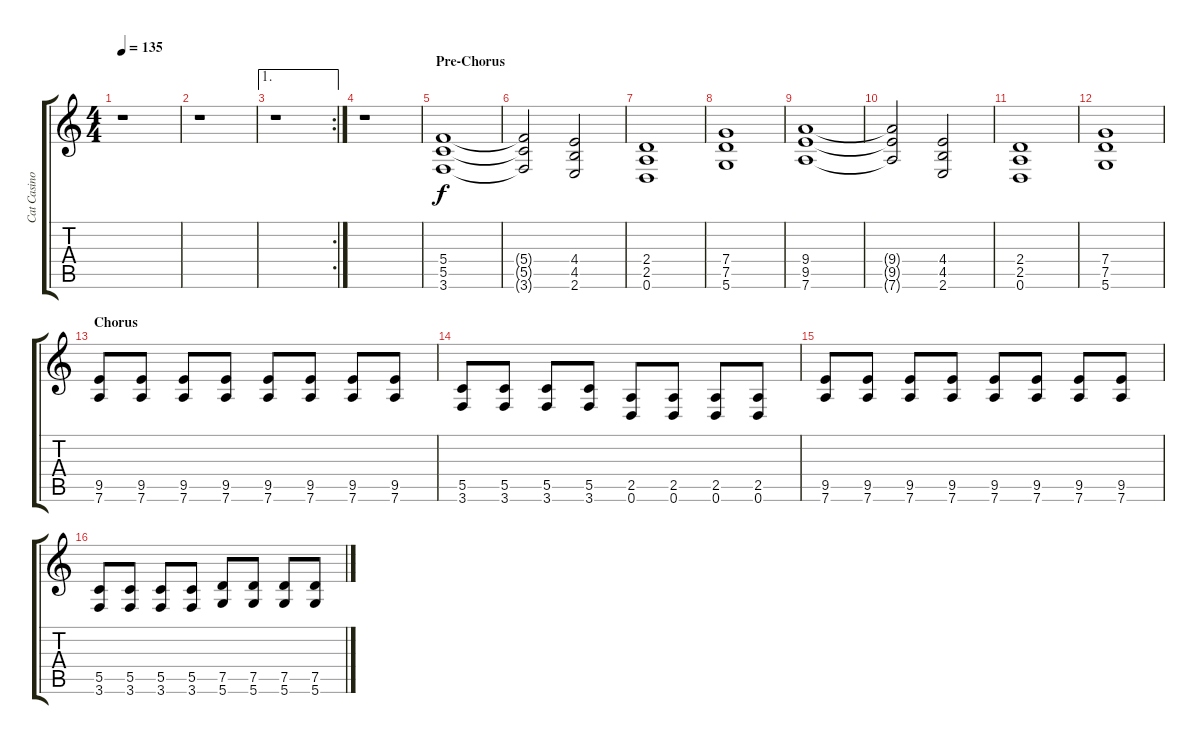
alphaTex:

\track ("Cat Casino" "Cat Casino") {instrument distortionguitar}
\staff {score tabs}
\tuning (D4 A3 F3 C3 G2 D2) {hide}
\ts (4 4)
\tempo 135
\clef g2
\ks c
r.1{dy f} |
r.1 |
\ae 1
\rc 2
r.1 |
r.1 |
\section ("" "Pre-Chorus")
(5.4 5.5 3.6).1 |
(5.4{t} 5.5{t} 3.6{t}).2 (4.4 4.5 2.6).2 |
(2.4 2.5 0.6).1 |
(7.4 7.5 5.6).1 |
(9.4 9.5 7.6).1 |
(9.4{t} 9.5{t} 7.6{t}).2 (4.4 4.5 2.6).2 |
(2.4 2.5 0.6).1 |
(7.4 7.5 5.6).1 |
\section ("" "Chorus")
(9.5 7.6).8 (9.5 7.6).8 (9.5 7.6).8 (9.5 7.6).8 (9.5 7.6).8 (9.5 7.6).8 (9.5 7.6).8 (9.5 7.6).8 |
(5.5 3.6).8 (5.5 3.6).8 (5.5 3.6).8 (5.5 3.6).8 (2.5 0.6).8 (2.5 0.6).8 (2.5 0.6).8 (2.5 0.6).8 |
(9.5 7.6).8 (9.5 7.6).8 (9.5 7.6).8 (9.5 7.6).8 (9.5 7.6).8 (9.5 7.6).8 (9.5 7.6).8 (9.5 7.6).8 |
(5.5 3.6).8 (5.5 3.6).8 (5.5 3.6).8 (5.5 3.6).8 (7.5 5.6).8 (7.5 5.6).8 (7.5 5.6).8 (7.5 5.6).8
